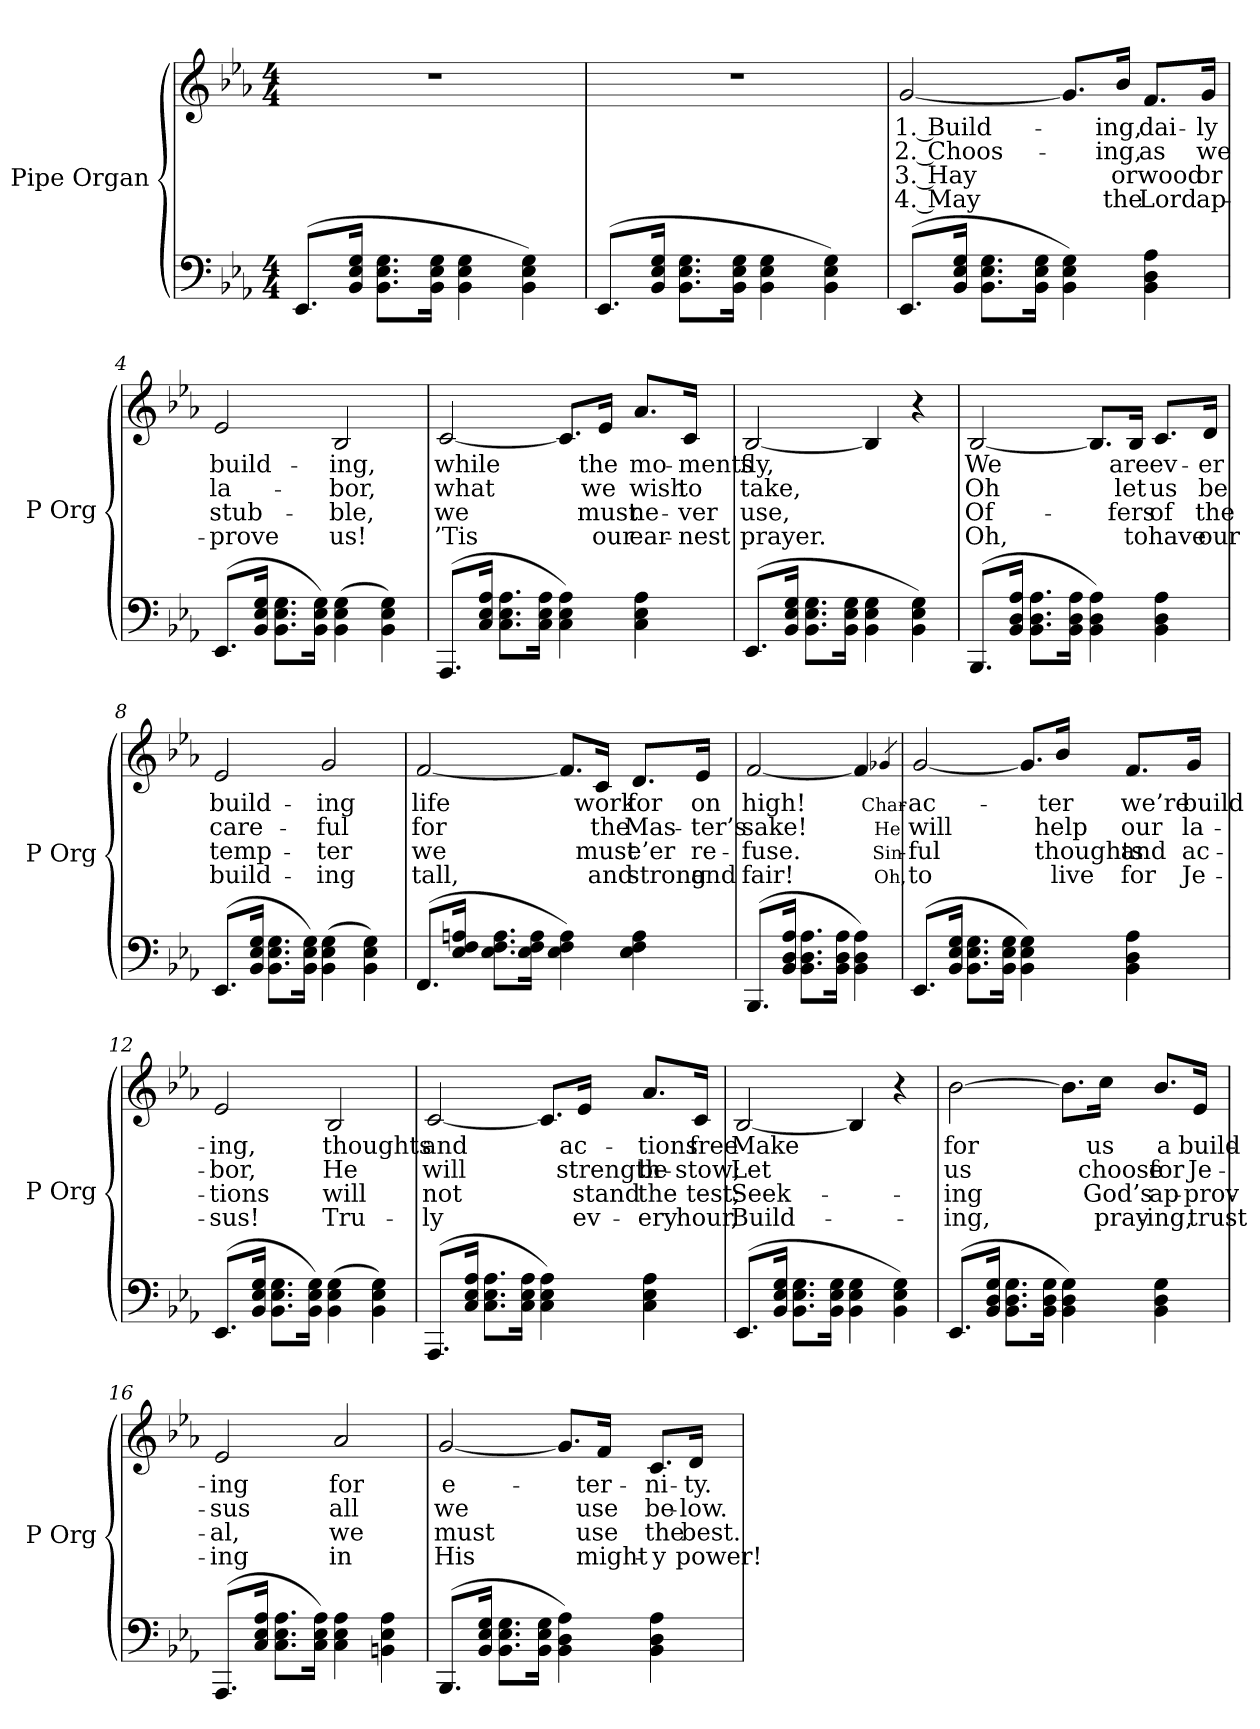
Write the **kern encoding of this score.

**kern	**kern	**text	**text	**text	**text
*part2	*part1	*part1	*part1	*part1	*part1
*staff2	*staff1	*staff1	*staff1	*staff1	*staff1
*I"Pipe Organ	*I"Pipe Organ	*	*	*	*
*I'P Org	*I'P Org	*	*	*	*
*clefF4	*clefG2	*	*	*	*
*k[b-e-a-]	*k[b-e-a-]	*	*	*	*
*E-:	*E-:	*	*	*	*
*M4/4	*M4/4	*	*	*	*
=1	=1	=1	=1	=1	=1
(8.EE-/L	1r	.	.	.	.
16BB-/ 16E-/ 16G/Jk	.	.	.	.	.
8.BB-\ 8.E-\ 8.G\L	.	.	.	.	.
16BB-\ 16E-\ 16G\Jk	.	.	.	.	.
4BB- 4E- 4G	.	.	.	.	.
4BB- 4E- 4G)	.	.	.	.	.
=2	=2	=2	=2	=2	=2
(8.EE-/L	1r	.	.	.	.
16BB-/ 16E-/ 16G/Jk	.	.	.	.	.
8.BB-\ 8.E-\ 8.G\L	.	.	.	.	.
16BB-\ 16E-\ 16G\Jk	.	.	.	.	.
4BB- 4E- 4G	.	.	.	.	.
4BB- 4E- 4G)	.	.	.	.	.
=3	=3	=3	=3	=3	=3
(8.EE-/L	[2g	1. Build-	2. Choos-	3. Hay	4. May
16BB-/ 16E-/ 16G/Jk	.	.	.	.	.
8.BB-\ 8.E-\ 8.G\L	.	.	.	.	.
16BB-\ 16E-\ 16G\Jk	.	.	.	.	.
4BB- 4E- 4G)	8.g/L]	.	.	.	.
.	16b-/Jk	-ing,	-ing,	or	the
4BB- 4D 4A-	8.f/L	dai-	as	wood	Lord
.	16g/Jk	-ly	we	or	ap-
=4	=4	=4	=4	=4	=4
(8.EE-/L	2e-	build-	la-	stub-	-prove
16BB-/ 16E-/ 16G/Jk	.	.	.	.	.
8.BB-\ 8.E-\ 8.G\L	.	.	.	.	.
16BB-\ 16E-\ 16G\Jk)	.	.	.	.	.
(4BB- 4E- 4G	2B-	-ing,	-bor,	-ble,	us!
4BB- 4E- 4G)	.	.	.	.	.
=5	=5	=5	=5	=5	=5
(8.AAA-/L	[2c	while	what	we	’Tis
16C/ 16E-/ 16A-/Jk	.	.	.	.	.
8.C\ 8.E-\ 8.A-\L	.	.	.	.	.
16C\ 16E-\ 16A-\Jk	.	.	.	.	.
4C 4E- 4A-)	8.c/L]	.	.	.	.
.	16e-/Jk	the	we	must	our
4C 4E- 4A-	8.a-/L	mo-	wish	ne-	ear-
.	16c/Jk	-ments	to	-ver	-nest
=6	=6	=6	=6	=6	=6
(8.EE-/L	[2B-	fly,	take,	use,	prayer.
16BB-/ 16E-/ 16G/Jk	.	.	.	.	.
8.BB-\ 8.E-\ 8.G\L	.	.	.	.	.
16BB-\ 16E-\ 16G\Jk	.	.	.	.	.
4BB- 4E- 4G	4B-]	.	.	.	.
4BB- 4E- 4G)	4r	.	.	.	.
=7	=7	=7	=7	=7	=7
(8.BBB-/L	[2B-	We	Oh	Of-	Oh,
16BB-/ 16D/ 16A-/Jk	.	.	.	.	.
8.BB-\ 8.D\ 8.A-\L	.	.	.	.	.
16BB-\ 16D\ 16A-\Jk	.	.	.	.	.
4BB- 4D 4A-)	8.B-/L]	.	.	.	.
.	16B-/Jk	are	let	-fers	to
4BB- 4D 4A-	8.c/L	ev-	us	of	have
.	16d/Jk	-er	be	the	our
=8	=8	=8	=8	=8	=8
(8.EE-/L	2e-	build-	care-	temp-	build-
16BB-/ 16E-/ 16G/Jk	.	.	.	.	.
8.BB-\ 8.E-\ 8.G\L	.	.	.	.	.
16BB-\ 16E-\ 16G\Jk)	.	.	.	.	.
(4BB- 4E- 4G	2g	-ing	-ful	-ter	-ing
4BB- 4E- 4G)	.	.	.	.	.
=9	=9	=9	=9	=9	=9
(8.FF/L	[2f	life	for	we	tall,
16E-/ 16F/ 16An/Jk	.	.	.	.	.
8.E-\ 8.F\ 8.A\L	.	.	.	.	.
16E-\ 16F\ 16A\Jk	.	.	.	.	.
4E- 4F 4A)	8.f/L]	.	.	.	.
.	16c/Jk	work	the	must	and
4E- 4F 4A	8.d/L	for	Mas-	e’er	strong
.	16e-/Jk	on	-ter’s	re-	and
=10	=10	=10	=10	=10	=10
(8.BBB-/L	[2f/	high!	sake!	-fuse.	fair!
16BB-/ 16D/ 16A-/Jk	.	.	.	.	.
8.BB-\ 8.D\ 8.A-\L	.	.	.	.	.
16BB-\ 16D\ 16A-\Jk	.	.	.	.	.
4BB- 4D 4A-)	4f/]	.	.	.	.
.	4qg-X/	Char-	He	Sin-	Oh,
=11	=11	=11	=11	=11	=11
(8.EE-/L	[2g	-ac-	will	-ful	to
16BB-/ 16E-/ 16G/Jk	.	.	.	.	.
8.BB-\ 8.E-\ 8.G\L	.	.	.	.	.
16BB-\ 16E-\ 16G\Jk	.	.	.	.	.
4BB- 4E- 4G)	8.g/L]	.	.	.	.
.	16b-/Jk	-ter	help	thoughts	live
4BB- 4D 4A-	8.f/L	we’re	our	and	for
.	16g/Jk	build-	la-	ac-	Je-
=12	=12	=12	=12	=12	=12
(8.EE-/L	2e-	-ing,	-bor,	-tions	-sus!
16BB-/ 16E-/ 16G/Jk	.	.	.	.	.
8.BB-\ 8.E-\ 8.G\L	.	.	.	.	.
16BB-\ 16E-\ 16G\Jk)	.	.	.	.	.
(4BB- 4E- 4G	2B-	thoughts	He	will	Tru-
4BB- 4E- 4G)	.	.	.	.	.
=13	=13	=13	=13	=13	=13
(8.AAA-/L	[2c	and	will	not	-ly
16C/ 16E-/ 16A-/Jk	.	.	.	.	.
8.C\ 8.E-\ 8.A-\L	.	.	.	.	.
16C\ 16E-\ 16A-\Jk	.	.	.	.	.
4C 4E- 4A-)	8.c/L]	.	.	.	.
.	16e-/Jk	ac-	strength	stand	ev-
4C 4E- 4A-	8.a-/L	-tions	be-	the	-ery
.	16c/Jk	free	-stow;	test;	hour,
=14	=14	=14	=14	=14	=14
(8.EE-/L	[2B-	Make	Let	Seek-	Build-
16BB-/ 16E-/ 16G/Jk	.	.	.	.	.
8.BB-\ 8.E-\ 8.G\L	.	.	.	.	.
16BB-\ 16E-\ 16G\Jk	.	.	.	.	.
4BB- 4E- 4G	4B-]	.	.	.	.
4BB- 4E- 4G)	4r	.	.	.	.
=15	=15	=15	=15	=15	=15
(8.EE-/L	[2b-	for	us	-ing	-ing,
16BB-/ 16D/ 16G/Jk	.	.	.	.	.
8.BB-\ 8.D\ 8.G\L	.	.	.	.	.
16BB-\ 16D\ 16G\Jk	.	.	.	.	.
4BB- 4D 4G)	8.b-\L]	.	.	.	.
.	16cc\Jk	us	choose	God’s	pray-
4BB- 4D 4G	8.b-/L	a	for	ap-	-ing,
.	16e-/Jk	build-	Je-	-prov-	trust-
=16	=16	=16	=16	=16	=16
(8.AAA-/L	2e-	-ing	-sus	-al,	-ing
16C/ 16E-/ 16A-/Jk	.	.	.	.	.
8.C\ 8.E-\ 8.A-\L	.	.	.	.	.
16C\ 16E-\ 16A-\Jk)	.	.	.	.	.
4C 4E- 4A-	2a-	for	all	we	in
4BBn 4E- 4A-	.	.	.	.	.
=17	=17	=17	=17	=17	=17
(8.BBB-/L	[2g	e-	we	must	His
16BB-/ 16E-/ 16G/Jk	.	.	.	.	.
8.BB-\ 8.E-\ 8.G\L	.	.	.	.	.
16BB-\ 16E-\ 16G\Jk	.	.	.	.	.
4BB- 4D 4A-)	8.g/L]	.	.	.	.
.	16f/Jk	-ter-	use	use	might-
4BB- 4D 4A-	8.c/L	-ni-	be-	the	-y
.	16d/Jk	-ty.	-low.	best.	power!
=	=	=	=	=	=
*-	*-	*-	*-	*-	*-
